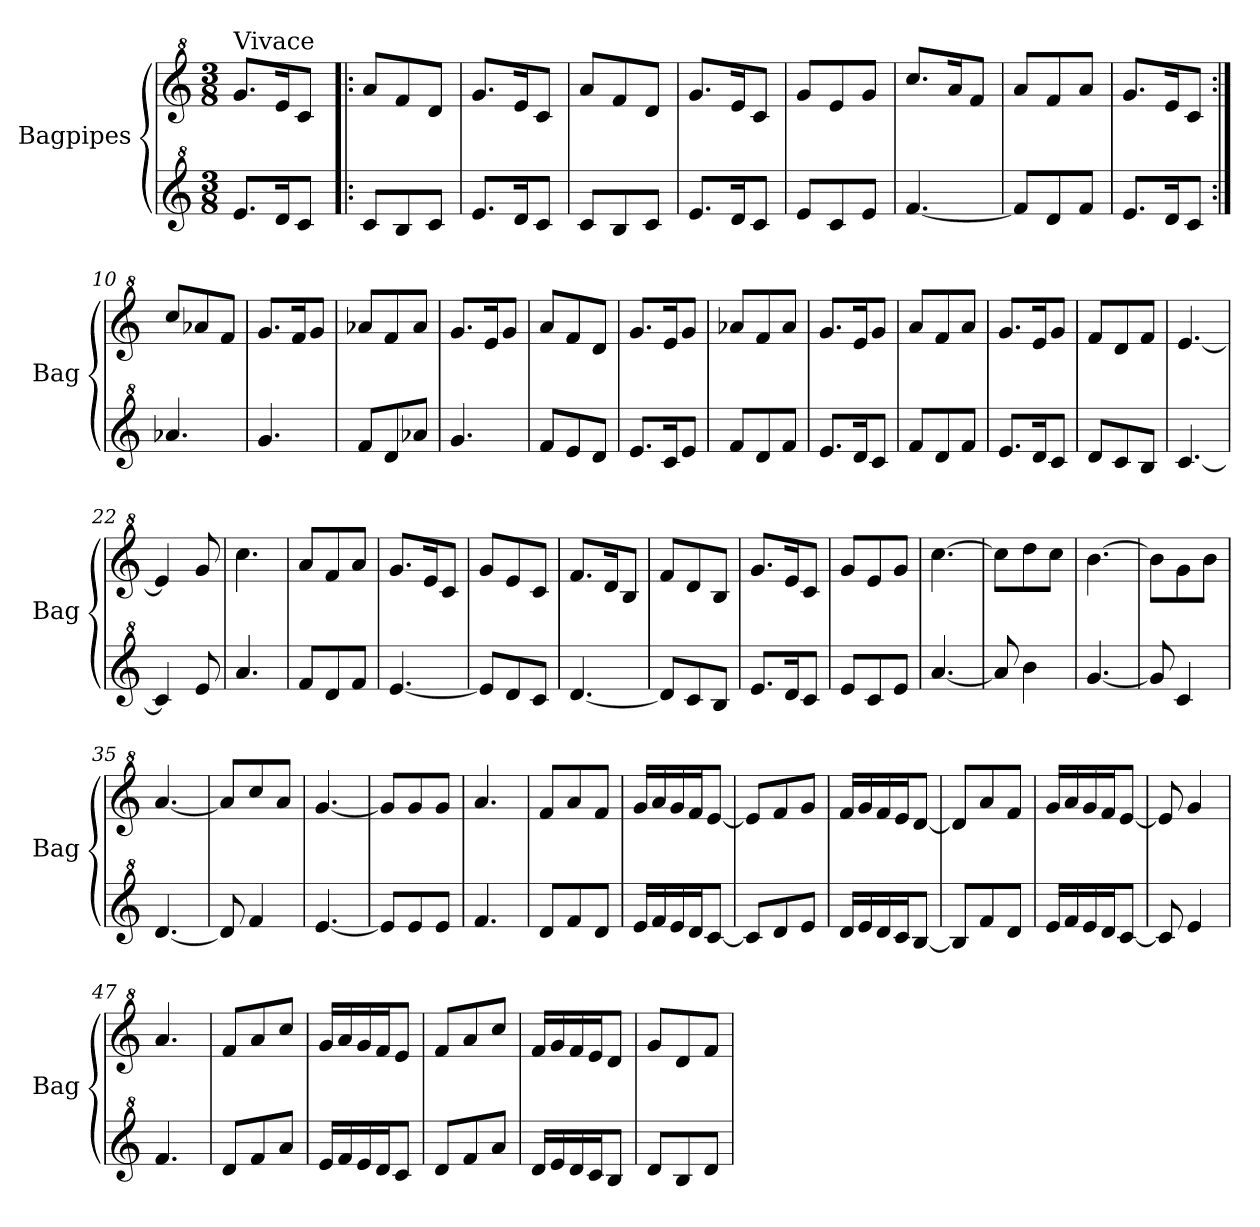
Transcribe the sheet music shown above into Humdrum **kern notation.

**kern	**kern
*part2	*part1
*staff2	*staff1
*I"Bagpipes	*I"Bagpipes
*I'Bag	*I'Bag
*clefG^2	*clefG^2
*k[]	*k[]
*C:	*C:
*M3/8	*M3/8
=1	=1
!	!LO:TX:a:t=Vivace
8.ee/L	8.gg/L
16dd/K	16ee/K
8cc/J	8cc/J
=2!|:	=2!|:
8cc/L	8aa/L
8b/	8ff/
8cc/J	8dd/J
=3	=3
8.ee/L	8.gg/L
16dd/K	16ee/K
8cc/J	8cc/J
=4	=4
8cc/L	8aa/L
8b/	8ff/
8cc/J	8dd/J
=5	=5
8.ee/L	8.gg/L
16dd/K	16ee/K
8cc/J	8cc/J
=6	=6
8ee/L	8gg/L
8cc/	8ee/
8ee/J	8gg/J
=7	=7
[4.ff/	8.ccc/L
.	16aa/K
.	8ff/J
=8	=8
8ff/L]	8aa/L
8dd/	8ff/
8ff/J	8aa/J
=9	=9
8.ee/L	8.gg/L
16dd/K	16ee/K
8cc/J	8cc/J
=10:|!	=10:|!
4.aa-X/	8ccc/L
.	8aa-X/
.	8ff/J
=11	=11
4.gg/	8.gg/L
.	16ff/K
.	8gg/J
!!LO:LB:g=z
=12	=12
8ff/L	8aa-X/L
8dd/	8ff/
8aa-X/J	8aa-/J
=13	=13
4.gg/	8.gg/L
.	16ee/K
.	8gg/J
=14	=14
8ff/L	8aa/L
8ee/	8ff/
8dd/J	8dd/J
=15	=15
8.ee/L	8.gg/L
16cc/K	16ee/K
8ee/J	8gg/J
=16	=16
8ff/L	8aa-X/L
8dd/	8ff/
8ff/J	8aa-/J
=17	=17
8.ee/L	8.gg/L
16dd/K	16ee/K
8cc/J	8gg/J
=18	=18
8ff/L	8aa/L
8dd/	8ff/
8ff/J	8aa/J
=19	=19
8.ee/L	8.gg/L
16dd/K	16ee/K
8cc/J	8gg/J
=20	=20
8dd/L	8ff/L
8cc/	8dd/
8b/J	8ff/J
=21	=21
[4.cc/	[4.ee/
=22	=22
4cc/]	4ee/]
8ee/	8gg/
=23	=23
4.aa/	4.ccc\
=24	=24
8ff/L	8aa/L
8dd/	8ff/
8ff/J	8aa/J
!!LO:LB:g=z
=25	=25
[4.ee/	8.gg/L
.	16ee/K
.	8cc/J
=26	=26
8ee/L]	8gg/L
8dd/	8ee/
8cc/J	8cc/J
=27	=27
[4.dd/	8.ff/L
.	16dd/K
.	8b/J
=28	=28
8dd/L]	8ff/L
8cc/	8dd/
8b/J	8b/J
=29	=29
8.ee/L	8.gg/L
16dd/K	16ee/K
8cc/J	8cc/J
=30	=30
8ee/L	8gg/L
8cc/	8ee/
8ee/J	8gg/J
=31	=31
[4.aa/	[4.ccc\
=32	=32
8aa/]	8ccc\L]
4bb\	8ddd\
.	8ccc\J
=33	=33
[4.gg/	[4.bb\
=34	=34
8gg/]	8bb\L]
4cc/	8gg\
.	8bb\J
=35	=35
[4.dd/	[4.aa/
=36	=36
8dd/]	8aa/L]
4ff/	8ccc/
.	8aa/J
=37	=37
[4.ee/	[4.gg/
=38	=38
8ee/L]	8gg/L]
8ee/	8gg/
8ee/J	8gg/J
!!LO:LB:g=z
=39	=39
4.ff/	4.aa/
=40	=40
8dd/L	8ff/L
8ff/	8aa/
8dd/J	8ff/J
=41	=41
16ee/LL	16gg/LL
16ff/	16aa/
16ee/	16gg/
16dd/J	16ff/J
[8cc/J	[8ee/J
=42	=42
8cc/L]	8ee/L]
8dd/	8ff/
8ee/J	8gg/J
=43	=43
16dd/LL	16ff/LL
16ee/	16gg/
16dd/	16ff/
16cc/J	16ee/J
[8b/J	[8dd/J
=44	=44
8b/L]	8dd/L]
8ff/	8aa/
8dd/J	8ff/J
=45	=45
16ee/LL	16gg/LL
16ff/	16aa/
16ee/	16gg/
16dd/J	16ff/J
[8cc/J	[8ee/J
=46	=46
8cc/]	8ee/]
4ee/	4gg/
=47	=47
4.ff/	4.aa/
=48	=48
8dd/L	8ff/L
8ff/	8aa/
8aa/J	8ccc/J
=49	=49
16ee/LL	16gg/LL
16ff/	16aa/
16ee/	16gg/
16dd/J	16ff/J
8cc/J	8ee/J
=50	=50
8dd/L	8ff/L
8ff/	8aa/
8aa/J	8ccc/J
!!LO:LB:g=z
=51	=51
16dd/LL	16ff/LL
16ee/	16gg/
16dd/	16ff/
16cc/J	16ee/J
8b/J	8dd/J
=52	=52
8dd/L	8gg/L
8b/	8dd/
8dd/J	8ff/J
=	=
*-	*-
